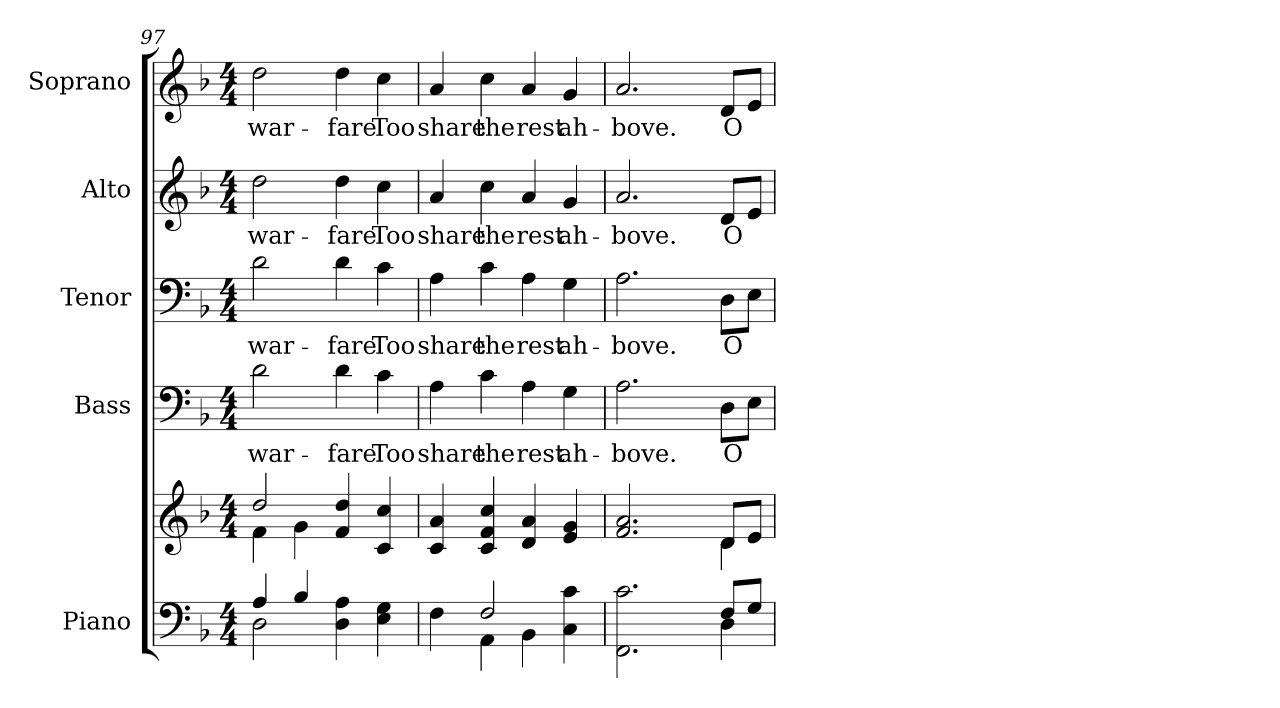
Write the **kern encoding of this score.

**kern	**kern	**kern	**text	**kern	**text	**kern	**text	**kern	**text
*part5	*part5	*part4	*part4	*part3	*part3	*part2	*part2	*part1	*part1
*staff6	*staff5	*staff4	*staff4	*staff3	*staff3	*staff2	*staff2	*staff1	*staff1
*I"Piano	*	*I"Bass	*	*I"Tenor	*	*I"Alto	*	*I"Soprano	*
*I'Pno.	*	*I'B.	*	*I'T.	*	*I'A.	*	*I'S.	*
*clefF4	*clefG2	*clefF4	*	*clefF4	*	*clefG2	*	*clefG2	*
*k[b-]	*k[b-]	*k[b-]	*	*k[b-]	*	*k[b-]	*	*k[b-]	*
*F:	*F:	*F:	*	*F:	*	*F:	*	*F:	*
*M4/4	*M4/4	*M4/4	*	*M4/4	*	*M4/4	*	*M4/4	*
=97	=97	=97	=97	=97	=97	=97	=97	=97	=97
*^	*^	*	*	*	*	*	*	*	*
!	!	!	!	!	!LO:LY:b:color=#000000	!	!	!	!	!	!
!	!	!	!	!	!	!	!LO:LY:b:color=#000000	!	!	!	!
!	!	!	!	!	!	!	!	!	!LO:LY:b:color=#000000	!	!
!	!	!	!	!	!	!	!	!	!	!	!LO:LY:b:color=#000000
4Ai/	2Di\	2ddi/	4fi\	2di\	war-	2di\	war-	2ddi\	war-	2ddi\	war-
4B-i/	.	.	4gi\	.	.	.	.	.	.	.	.
!	!	!	!	!	!LO:LY:b:color=#000000	!	!	!	!	!	!
!	!	!	!	!	!	!	!LO:LY:b:color=#000000	!	!	!	!
!	!	!	!	!	!	!	!	!	!LO:LY:b:color=#000000	!	!
!	!	!	!	!	!	!	!	!	!	!	!LO:LY:b:color=#000000
4Di\ 4Ai	2ryy	4fi/ 4ddi	2ryy	4di\	-fare	4di\	-fare	4ddi\	-fare	4ddi\	-fare
!	!	!	!	!	!LO:LY:b:color=#000000	!	!	!	!	!	!
!	!	!	!	!	!	!	!LO:LY:b:color=#000000	!	!	!	!
!	!	!	!	!	!	!	!	!	!LO:LY:b:color=#000000	!	!
!	!	!	!	!	!	!	!	!	!	!	!LO:LY:b:color=#000000
4Ei\ 4Gi	.	4ci/ 4cci	.	4ci\	Too	4ci\	Too	4cci\	Too	4cci\	Too
*	*	*v	*v	*	*	*	*	*	*	*	*
!!LO:LB:g=z
=98	=98	=98	=98	=98	=98	=98	=98	=98	=98	=98
!	!	!	!	!LO:LY:b:color=#000000	!	!	!	!	!	!
!	!	!	!	!	!	!LO:LY:b:color=#000000	!	!	!	!
!	!	!	!	!	!	!	!	!LO:LY:b:color=#000000	!	!
!	!	!	!	!	!	!	!	!	!	!LO:LY:b:color=#000000
4Fi\	4ryy	4ci/ 4ai	4Ai\	share	4Ai\	share	4ai/	share	4ai/	share
!	!	!	!	!LO:LY:b:color=#000000	!	!	!	!	!	!
!	!	!	!	!	!	!LO:LY:b:color=#000000	!	!	!	!
!	!	!	!	!	!	!	!	!LO:LY:b:color=#000000	!	!
!	!	!	!	!	!	!	!	!	!	!LO:LY:b:color=#000000
2Fi/	4AAi\	4ci/ 4fi 4cci	4ci\	the	4ci\	the	4cci\	the	4cci\	the
!	!	!	!	!LO:LY:b:color=#000000	!	!	!	!	!	!
!	!	!	!	!	!	!LO:LY:b:color=#000000	!	!	!	!
!	!	!	!	!	!	!	!	!LO:LY:b:color=#000000	!	!
!	!	!	!	!	!	!	!	!	!	!LO:LY:b:color=#000000
.	4BB-i\	4di/ 4ai	4Ai\	rest	4Ai\	rest	4ai/	rest	4ai/	rest
!	!	!	!	!LO:LY:b:color=#000000	!	!	!	!	!	!
!	!	!	!	!	!	!LO:LY:b:color=#000000	!	!	!	!
!	!	!	!	!	!	!	!	!LO:LY:b:color=#000000	!	!
!	!	!	!	!	!	!	!	!	!	!LO:LY:b:color=#000000
4Ci\ 4ci	4ryy	4ei/ 4gi	4Gi\	ah-	4Gi\	ah-	4gi/	ah-	4gi/	ah-
=99	=99	=99	=99	=99	=99	=99	=99	=99	=99	=99
*	*	*^	*	*	*	*	*	*	*	*
!	!	!	!	!	!LO:LY:b:color=#000000	!	!	!	!	!	!
!	!	!	!	!	!	!	!LO:LY:b:color=#000000	!	!	!	!
!	!	!	!	!	!	!	!	!	!LO:LY:b:color=#000000	!	!
!	!	!	!	!	!	!	!	!	!	!	!LO:LY:b:color=#000000
2.FFi\ 2.ci	2ryy	2.fi/ 2.ai	2ryy	2.Ai\	-bove.	2.Ai\	-bove.	2.ai/	-bove.	2.ai/	-bove.
.	4ryy	.	4ryy	.	.	.	.	.	.	.	.
!	!	!	!	!	!LO:LY:b:color=#000000	!	!	!	!	!	!
!	!	!	!	!	!	!	!LO:LY:b:color=#000000	!	!	!	!
!	!	!	!	!	!	!	!	!	!LO:LY:b:color=#000000	!	!
!	!	!	!	!	!	!	!	!	!	!	!LO:LY:b:color=#000000
8Fi/L	4Di\	8di/L	4di\	8Di\L	O	8Di\L	O	8di/L	O	8di/L	O
8Gi/J	.	8ei/J	.	8Ei\J	.	8Ei\J	.	8ei/J	.	8ei/J	.
*v	*v	*	*	*	*	*	*	*	*	*	*
*	*v	*v	*	*	*	*	*	*	*	*
=	=	=	=	=	=	=	=	=	=
*-	*-	*-	*-	*-	*-	*-	*-	*-	*-
